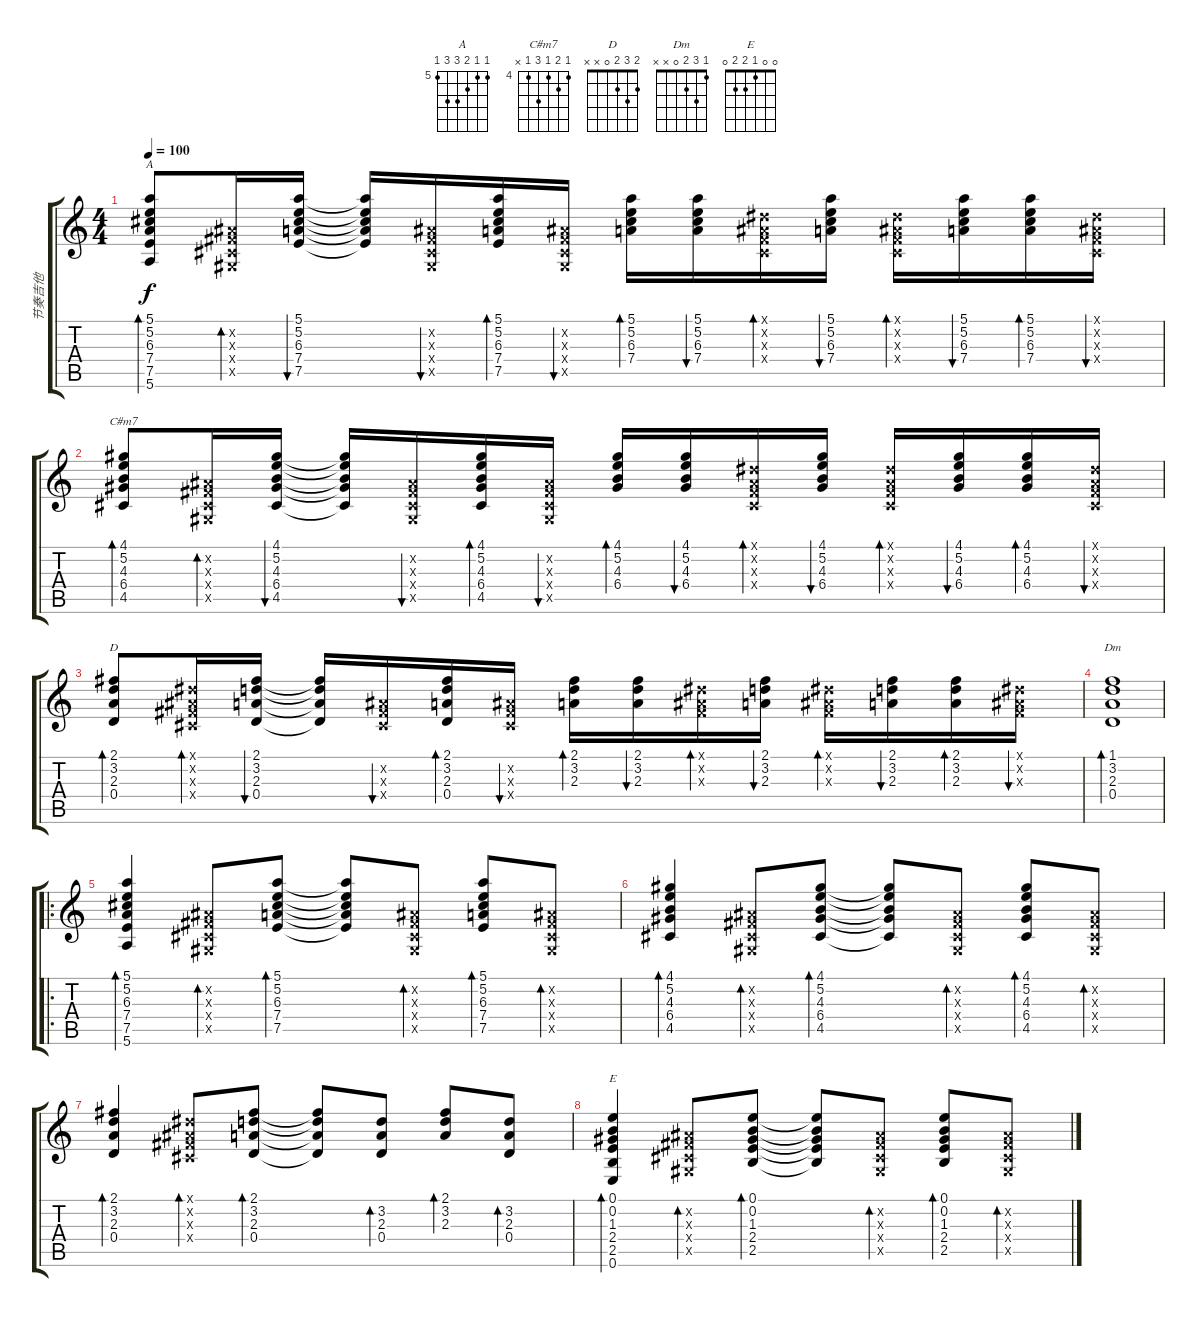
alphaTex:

\track ("节奏吉他" "节奏吉他") {instrument acousticguitarnylon}
\staff {score tabs}
\tuning (E4 B3 G3 D3 A2 E2) {hide}
\chord ("A" 5 5 6 7 7 5) {firstfret 5}
\chord ("C#m7" 4 5 4 6 4 x) {firstfret 4}
\chord ("D" 2 3 2 0 x x)
\chord ("Dm" 1 3 2 0 x x)
\chord ("E" 0 0 1 2 2 0)
\ts (4 4)
\tempo 100
\clef g2
\ks c
(5.1 5.2 6.3 7.4 7.5 5.6).8{bd 30 ch "A" dy f} (-1.2{x} -1.3{x} -1.4{x} -1.5{x}).16{bd 30} (5.1 5.2 6.3 7.4 7.5).16{bu 30} (5.1{t} 5.2{t} 6.3{t} 7.4{t} 7.5{t}).16 (-1.2{x} -1.3{x} -1.4{x} -1.5{x}).16{bu 30} (5.1 5.2 6.3 7.4 7.5).16{bd 30} (-1.2{x} -1.3{x} -1.4{x} -1.5{x}).16{bu 30} (5.1 5.2 6.3 7.4).16{bd 30} (5.1 5.2 6.3 7.4).16{bu 30} (-1.1{x} -1.2{x} -1.3{x} -1.4{x}).16{bd 30} (5.1 5.2 6.3 7.4).16{bu 30} (-1.1{x} -1.2{x} -1.3{x} -1.4{x}).16{bd 30} (5.1 5.2 6.3 7.4).16{bu 30} (5.1 5.2 6.3 7.4).16{bd 30} (-1.1{x} -1.2{x} -1.3{x} -1.4{x}).16{bu 30} |
(4.1 5.2 4.3 6.4 4.5).8{bd 30 ch "C#m7"} (-1.2{x} -1.3{x} -1.4{x} -1.5{x}).16{bd 30} (4.1 5.2 4.3 6.4 4.5).16{bu 30} (4.1{t} 5.2{t} 4.3{t} 6.4{t} 4.5{t}).16 (-1.2{x} -1.3{x} -1.4{x} -1.5{x}).16{bu 30} (4.1 5.2 4.3 6.4 4.5).16{bd 30} (-1.2{x} -1.3{x} -1.4{x} -1.5{x}).16{bu 30} (4.1 5.2 4.3 6.4).16{bd 30} (4.1 5.2 4.3 6.4).16{bu 30} (-1.1{x} -1.2{x} -1.3{x} -1.4{x}).16{bd 30} (4.1 5.2 4.3 6.4).16{bu 30} (-1.1{x} -1.2{x} -1.3{x} -1.4{x}).16{bd 30} (4.1 5.2 4.3 6.4).16{bu 30} (4.1 5.2 4.3 6.4).16{bd 30} (-1.1{x} -1.2{x} -1.3{x} -1.4{x}).16{bu 30} |
(2.1 3.2 2.3 0.4).8{bd 30 ch "D"} (-1.1{x} -1.2{x} -1.3{x} -1.4{x}).16{bd 30} (2.1 3.2 2.3 0.4).16{bu 30} (2.1{t} 3.2{t} 2.3{t} 0.4{t}).16 (-1.2{x} -1.3{x} -1.4{x}).16{bu 30} (2.1 3.2 2.3 0.4).16{bd 30} (-1.2{x} -1.3{x} -1.4{x}).16{bu 30} (2.1 3.2 2.3).16{bd 30} (2.1 3.2 2.3).16{bu 30} (-1.1{x} -1.2{x} -1.3{x}).16{bd 30} (2.1 3.2 2.3).16{bu 30} (-1.1{x} -1.2{x} -1.3{x}).16{bd 30} (2.1 3.2 2.3).16{bu 30} (2.1 3.2 2.3).16{bd 30} (-1.1{x} -1.2{x} -1.3{x}).16{bu 30} |
(1.1 3.2 2.3 0.4).1{bd 30 ch "Dm"} |
\ro
(5.1 5.2 6.3 7.4 7.5 5.6).4{bd 30} (-1.2{x} -1.3{x} -1.4{x} -1.5{x}).8{bd 30} (5.1 5.2 6.3 7.4 7.5).8{bd 30} (5.1{t} 5.2{t} 6.3{t} 7.4{t} 7.5{t}).8 (-1.2{x} -1.3{x} -1.4{x} -1.5{x}).8{bd 30} (5.1 5.2 6.3 7.4 7.5).8{bd 30} (-1.2{x} -1.3{x} -1.4{x} -1.5{x}).8{bd 30} |
(4.1 5.2 4.3 6.4 4.5).4{bd 30} (-1.2{x} -1.3{x} -1.4{x} -1.5{x}).8{bd 30} (4.1 5.2 4.3 6.4 4.5).8{bd 30} (4.1{t} 5.2{t} 4.3{t} 6.4{t} 4.5{t}).8 (-1.2{x} -1.3{x} -1.4{x} -1.5{x}).8{bd 30} (4.1 5.2 4.3 6.4 4.5).8{bd 30} (-1.2{x} -1.3{x} -1.4{x} -1.5{x}).8{bd 30} |
(2.1 3.2 2.3 0.4).4{bd 30} (-1.1{x} -1.2{x} -1.3{x} -1.4{x}).8{bd 30} (2.1 3.2 2.3 0.4).8{bd 30} (2.1{t} 3.2{t} 2.3{t} 0.4{t}).8 (3.2 2.3 0.4).8{bd 30} (2.1 3.2 2.3).8{bd 30} (3.2 2.3 0.4).8{bd 30} |
(0.1 0.2 1.3 2.4 2.5 0.6).4{bd 30 ch "E"} (-1.2{x} -1.3{x} -1.4{x} -1.5{x}).8{bd 30} (0.1 0.2 1.3 2.4 2.5).8{bd 30} (0.1{t} 0.2{t} 1.3{t} 2.4{t} 2.5{t}).8 (-1.2{x} -1.3{x} -1.4{x} -1.5{x}).8{bd 30} (0.1 0.2 1.3 2.4 2.5).8{bd 30} (-1.2{x} -1.3{x} -1.4{x} -1.5{x}).8{bd 30}
